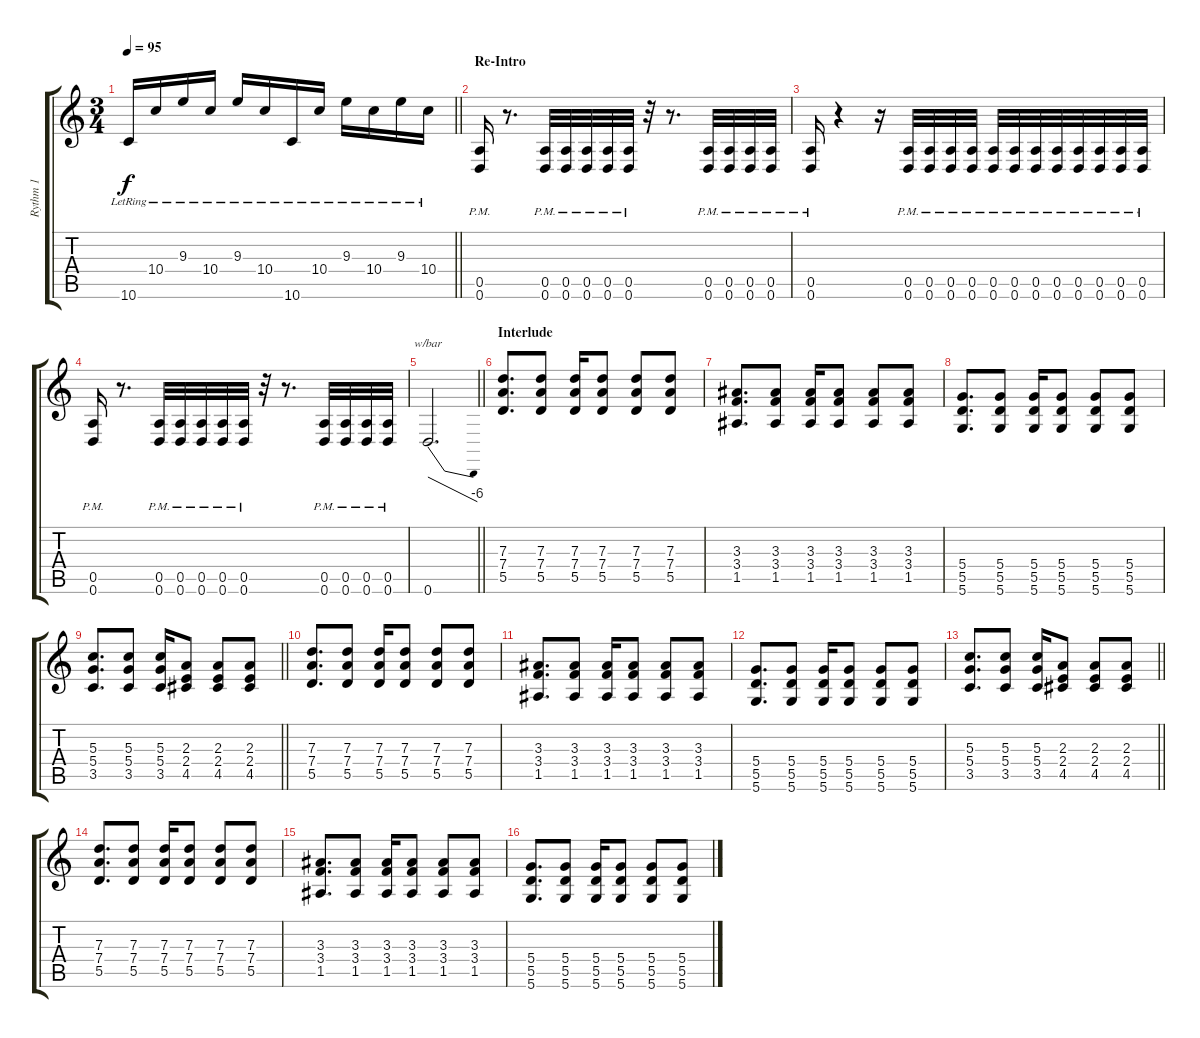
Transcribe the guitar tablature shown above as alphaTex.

\track ("Rythm 1" "Rythm 1") {instrument distortionguitar}
\staff {score tabs}
\tuning (E4 B3 G3 D3 A2 D2) {hide}
\ts (3 4)
\tempo 95
\clef g2
\barLineRight lightlight
\ks c
10.6{lr}.16{dy f} 10.4{lr}.16 9.3{lr}.16 10.4{lr}.16 9.3{lr}.16 10.4{lr}.16 10.6{lr}.16 10.4{lr}.16 9.3{lr}.16 10.4{lr}.16 9.3{lr}.16 10.4{lr}.16 |
\section ("" "Re-Intro")
(0.5{pm} 0.6{pm}).16{balance 0 instrument distortionguitar} r.8{d} (0.5{pm} 0.6{pm}).32 (0.5{pm} 0.6{pm}).32 (0.5{pm} 0.6{pm}).32 (0.5{pm} 0.6{pm}).32 (0.5{pm} 0.6{pm}).32 r.32 r.8{d} (0.5{pm} 0.6{pm}).32 (0.5{pm} 0.6{pm}).32 (0.5{pm} 0.6{pm}).32 (0.5{pm} 0.6{pm}).32 |
(0.5{pm} 0.6{pm}).16 r.4 r.16 (0.5 0.6{pm}).32 (0.5 0.6{pm}).32 (0.5 0.6{pm}).32 (0.5 0.6{pm}).32 (0.5 0.6{pm}).32 (0.5 0.6{pm}).32 (0.5 0.6{pm}).32 (0.5 0.6{pm}).32 (0.5 0.6{pm}).32 (0.5 0.6{pm}).32 (0.5 0.6{pm}).32 (0.5 0.6{pm}).32 |
(0.5{pm} 0.6{pm}).16 r.8{d} (0.5{pm} 0.6{pm}).32 (0.5{pm} 0.6{pm}).32 (0.5{pm} 0.6{pm}).32 (0.5{pm} 0.6{pm}).32 (0.5{pm} 0.6{pm}).32 r.32 r.8{d} (0.5{pm} 0.6{pm}).32 (0.5{pm} 0.6{pm}).32 (0.5{pm} 0.6{pm}).32 (0.5{pm} 0.6{pm}).32 |
\barLineRight lightlight
0.6.2{d tbe (dive default 0 0 60 -24)} |
\section ("" "Interlude")
(7.3 7.4 5.5).8{d} (7.3 7.4 5.5).8 (7.3 7.4 5.5).16 (7.3 7.4 5.5).8 (7.3 7.4 5.5).8 (7.3 7.4 5.5).8 |
(3.3 3.4 1.5).8{d} (3.3 3.4 1.5).8 (3.3 3.4 1.5).16 (3.3 3.4 1.5).8 (3.3 3.4 1.5).8 (3.3 3.4 1.5).8 |
(5.4 5.5 5.6).8{d} (5.4 5.5 5.6).8 (5.4 5.5 5.6).16 (5.4 5.5 5.6).8 (5.4 5.5 5.6).8 (5.4 5.5 5.6).8 |
\barLineRight lightlight
(5.3 5.4 3.5).8{d} (5.3 5.4 3.5).8 (5.3 5.4 3.5).16 (2.3 2.4 4.5).8 (2.3 2.4 4.5).8 (2.3 2.4 4.5).8 |
(7.3 7.4 5.5).8{d} (7.3 7.4 5.5).8 (7.3 7.4 5.5).16 (7.3 7.4 5.5).8 (7.3 7.4 5.5).8 (7.3 7.4 5.5).8 |
(3.3 3.4 1.5).8{d} (3.3 3.4 1.5).8 (3.3 3.4 1.5).16 (3.3 3.4 1.5).8 (3.3 3.4 1.5).8 (3.3 3.4 1.5).8 |
(5.4 5.5 5.6).8{d} (5.4 5.5 5.6).8 (5.4 5.5 5.6).16 (5.4 5.5 5.6).8 (5.4 5.5 5.6).8 (5.4 5.5 5.6).8 |
\barLineRight lightlight
(5.3 5.4 3.5).8{d} (5.3 5.4 3.5).8 (5.3 5.4 3.5).16 (2.3 2.4 4.5).8 (2.3 2.4 4.5).8 (2.3 2.4 4.5).8 |
(7.3 7.4 5.5).8{d} (7.3 7.4 5.5).8 (7.3 7.4 5.5).16 (7.3 7.4 5.5).8 (7.3 7.4 5.5).8 (7.3 7.4 5.5).8 |
(3.3 3.4 1.5).8{d} (3.3 3.4 1.5).8 (3.3 3.4 1.5).16 (3.3 3.4 1.5).8 (3.3 3.4 1.5).8 (3.3 3.4 1.5).8 |
(5.4 5.5 5.6).8{d} (5.4 5.5 5.6).8 (5.4 5.5 5.6).16 (5.4 5.5 5.6).8 (5.4 5.5 5.6).8 (5.4 5.5 5.6).8
